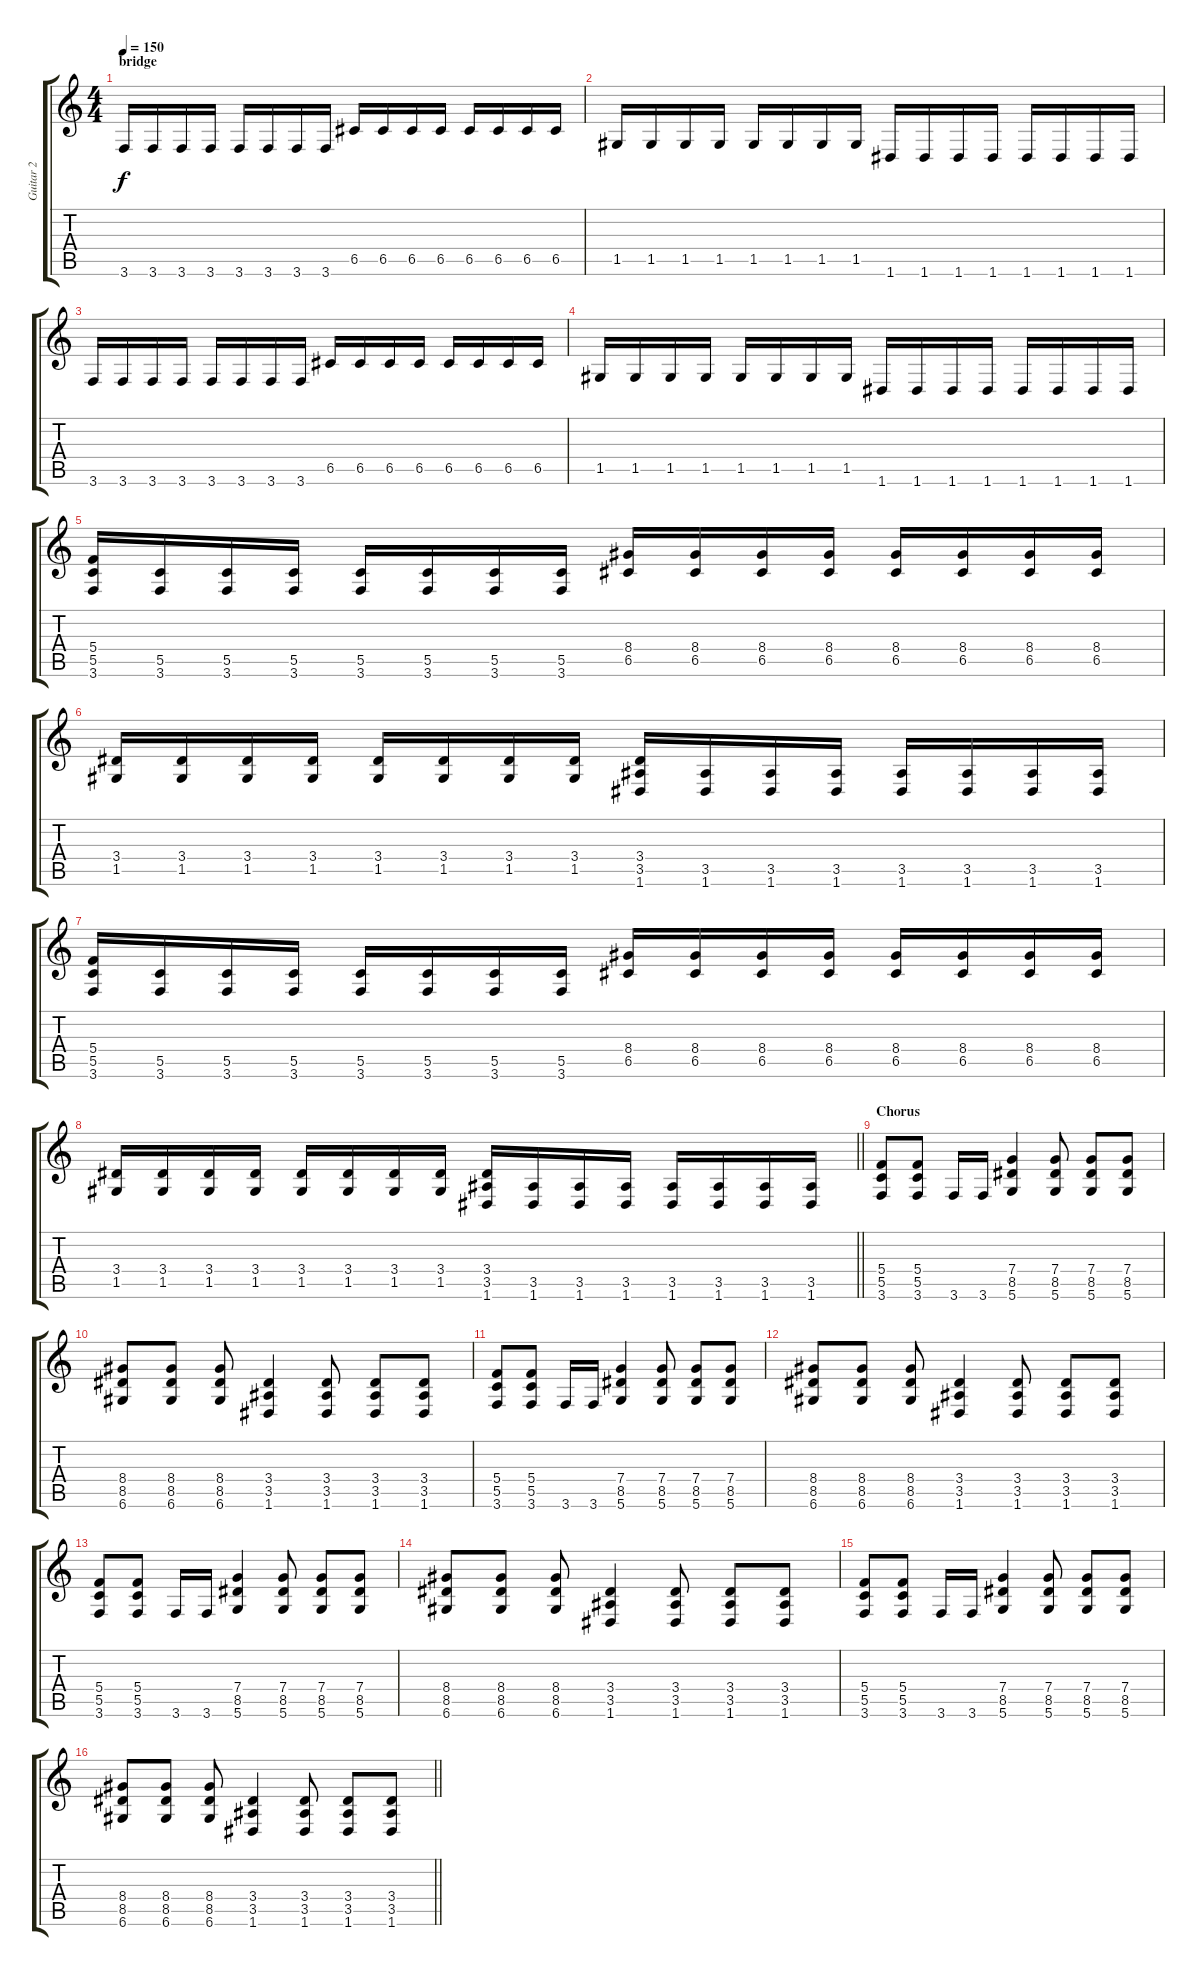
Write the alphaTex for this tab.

\track ("Guitar 2" "Guitar 2") {instrument distortionguitar}
\staff {score tabs}
\tuning (D4 A3 F3 C3 G2 D2) {hide}
\ts (4 4)
\section ("" "bridge")
\tempo 150
\clef g2
\ks c
3.6.16{dy f} 3.6.16 3.6.16 3.6.16 3.6.16 3.6.16 3.6.16 3.6.16 6.5.16 6.5.16 6.5.16 6.5.16 6.5.16 6.5.16 6.5.16 6.5.16 |
1.5.16 1.5.16 1.5.16 1.5.16 1.5.16 1.5.16 1.5.16 1.5.16 1.6.16 1.6.16 1.6.16 1.6.16 1.6.16 1.6.16 1.6.16 1.6.16 |
3.6.16 3.6.16 3.6.16 3.6.16 3.6.16 3.6.16 3.6.16 3.6.16 6.5.16 6.5.16 6.5.16 6.5.16 6.5.16 6.5.16 6.5.16 6.5.16 |
1.5.16 1.5.16 1.5.16 1.5.16 1.5.16 1.5.16 1.5.16 1.5.16 1.6.16 1.6.16 1.6.16 1.6.16 1.6.16 1.6.16 1.6.16 1.6.16 |
(5.4 5.5 3.6).16 (5.5 3.6).16 (5.5 3.6).16 (5.5 3.6).16 (5.5 3.6).16 (5.5 3.6).16 (5.5 3.6).16 (5.5 3.6).16 (8.4 6.5).16 (8.4 6.5).16 (8.4 6.5).16 (8.4 6.5).16 (8.4 6.5).16 (8.4 6.5).16 (8.4 6.5).16 (8.4 6.5).16 |
(3.4 1.5).16 (3.4 1.5).16 (3.4 1.5).16 (3.4 1.5).16 (3.4 1.5).16 (3.4 1.5).16 (3.4 1.5).16 (3.4 1.5).16 (3.4 3.5 1.6).16 (3.5 1.6).16 (3.5 1.6).16 (3.5 1.6).16 (3.5 1.6).16 (3.5 1.6).16 (3.5 1.6).16 (3.5 1.6).16 |
(5.4 5.5 3.6).16 (5.5 3.6).16 (5.5 3.6).16 (5.5 3.6).16 (5.5 3.6).16 (5.5 3.6).16 (5.5 3.6).16 (5.5 3.6).16 (8.4 6.5).16 (8.4 6.5).16 (8.4 6.5).16 (8.4 6.5).16 (8.4 6.5).16 (8.4 6.5).16 (8.4 6.5).16 (8.4 6.5).16 |
\barLineRight lightlight
(3.4 1.5).16 (3.4 1.5).16 (3.4 1.5).16 (3.4 1.5).16 (3.4 1.5).16 (3.4 1.5).16 (3.4 1.5).16 (3.4 1.5).16 (3.4 3.5 1.6).16 (3.5 1.6).16 (3.5 1.6).16 (3.5 1.6).16 (3.5 1.6).16 (3.5 1.6).16 (3.5 1.6).16 (3.5 1.6).16 |
\section ("" "Chorus")
(5.4 5.5 3.6).8 (5.4 5.5 3.6).8 3.6.16 3.6.16 (7.4 8.5 5.6).4 (7.4 8.5 5.6).8 (7.4 8.5 5.6).8 (7.4 8.5 5.6).8 |
(8.4 8.5 6.6).8 (8.4 8.5 6.6).8 (8.4 8.5 6.6).8 (3.4 3.5 1.6).4 (3.4 3.5 1.6).8 (3.4 3.5 1.6).8 (3.4 3.5 1.6).8 |
(5.4 5.5 3.6).8 (5.4 5.5 3.6).8 3.6.16 3.6.16 (7.4 8.5 5.6).4 (7.4 8.5 5.6).8 (7.4 8.5 5.6).8 (7.4 8.5 5.6).8 |
(8.4 8.5 6.6).8 (8.4 8.5 6.6).8 (8.4 8.5 6.6).8 (3.4 3.5 1.6).4 (3.4 3.5 1.6).8 (3.4 3.5 1.6).8 (3.4 3.5 1.6).8 |
(5.4 5.5 3.6).8 (5.4 5.5 3.6).8 3.6.16 3.6.16 (7.4 8.5 5.6).4 (7.4 8.5 5.6).8 (7.4 8.5 5.6).8 (7.4 8.5 5.6).8 |
(8.4 8.5 6.6).8 (8.4 8.5 6.6).8 (8.4 8.5 6.6).8 (3.4 3.5 1.6).4 (3.4 3.5 1.6).8 (3.4 3.5 1.6).8 (3.4 3.5 1.6).8 |
(5.4 5.5 3.6).8 (5.4 5.5 3.6).8 3.6.16 3.6.16 (7.4 8.5 5.6).4 (7.4 8.5 5.6).8 (7.4 8.5 5.6).8 (7.4 8.5 5.6).8 |
\barLineRight lightlight
(8.4 8.5 6.6).8 (8.4 8.5 6.6).8 (8.4 8.5 6.6).8 (3.4 3.5 1.6).4 (3.4 3.5 1.6).8 (3.4 3.5 1.6).8 (3.4 3.5 1.6).8
